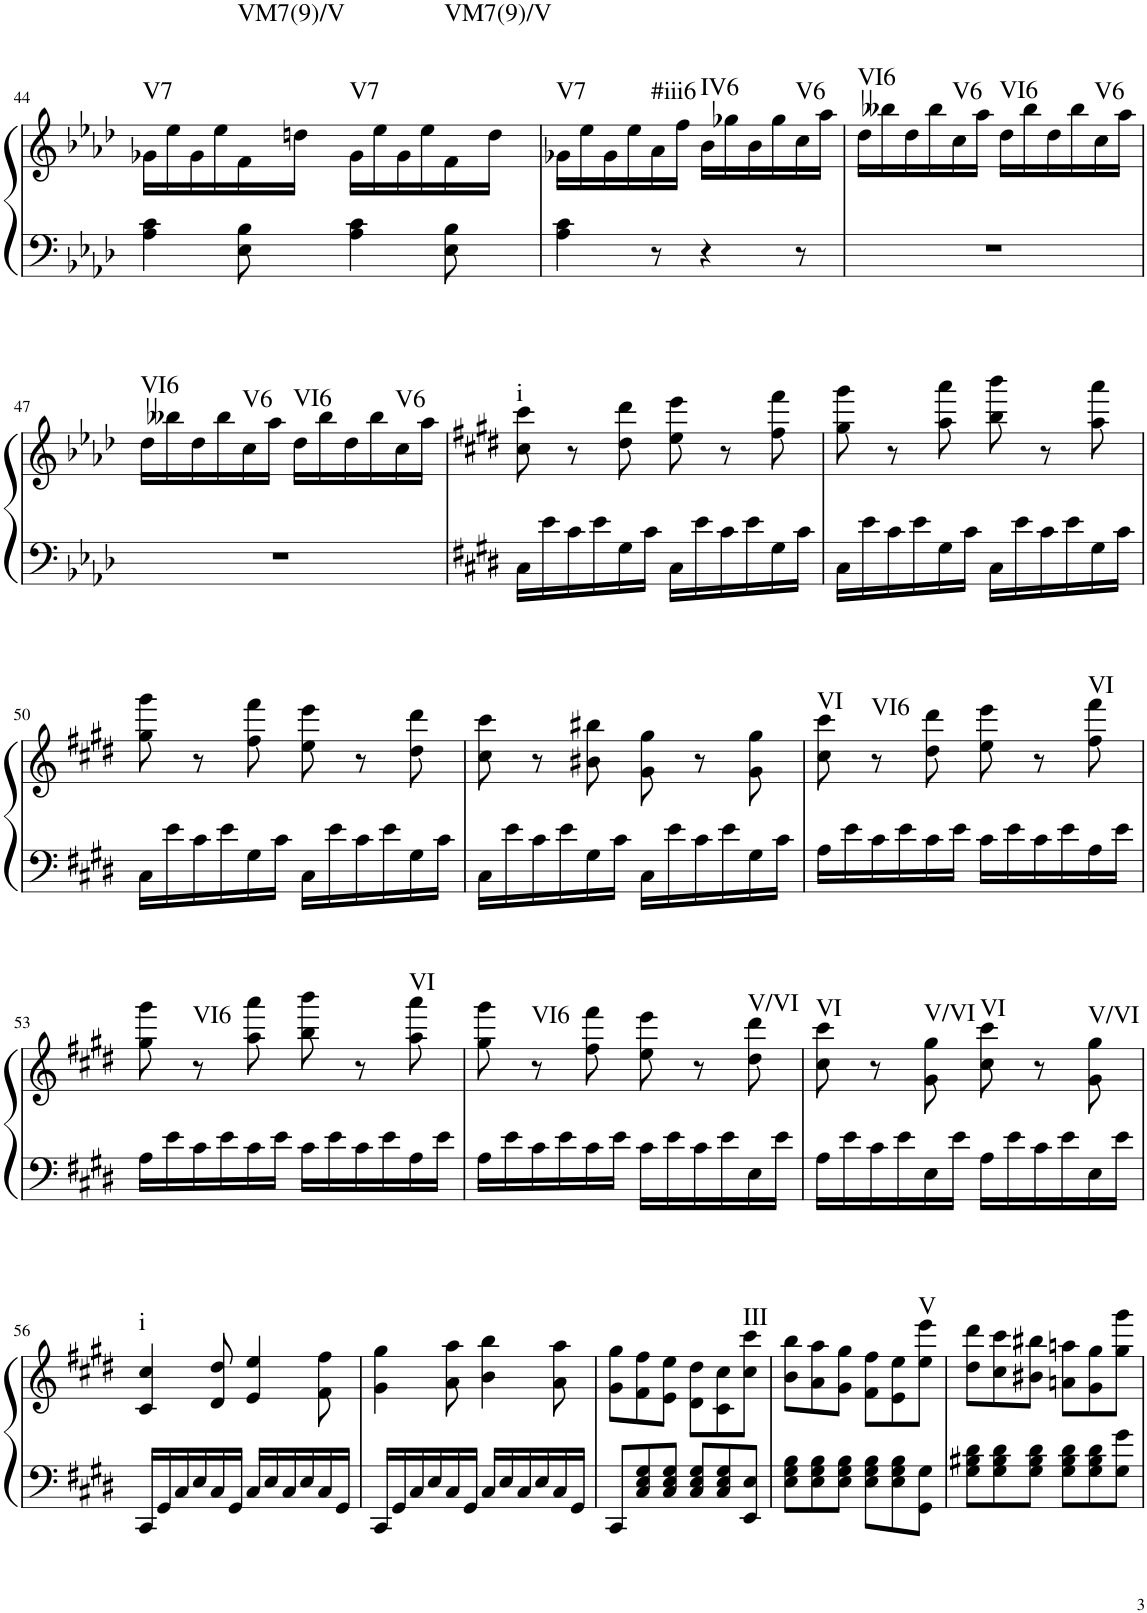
**kern	**kern	**harte
*part1	*part1	*part1
*staff2	*staff1	*
*I"Piano	*	*
*I'Pno.	*	*
!!LO:PB:g=z
*clefF4	*clefG2	*
*k[b-e-a-d-]	*k[b-e-a-d-]	*
*M6/8	*M6/8	*
=44	=44	=44
!	!	!LO:H:kt=V7
4A-\ 4c\	16g-X\LL	N
.	16ee-\	.
.	16g-\	.
.	16ee-\	.
!	!	!LO:H:kt=VM7(9)/V
8E-\ 8B-\	16f\	N
.	16ddn\JJ	.
!	!	!LO:H:kt=V7
4A-\ 4c\	16g-\LL	N
.	16ee-\	.
.	16g-\	.
.	16ee-\	.
!	!	!LO:H:kt=VM7(9)/V
8E-\ 8B-\	16f\	N
.	16dd\JJ	.
=45	=45	=45
!	!	!LO:H:kt=V7
4A-\ 4c\	16g-X\LL	N
.	16ee-\	.
.	16g-\	.
.	16ee-\	.
!	!	!LO:H:kt=#iii6
8r	16a-\	N
.	16ff\JJ	.
!	!	!LO:H:kt=IV6
4r	16b-\LL	N
.	16gg-X\	.
.	16b-\	.
.	16gg-\	.
!	!	!LO:H:kt=V6
8r	16cc\	N
.	16aa-\JJ	.
=46	=46	=46
!	!	!LO:H:kt=VI6
2.r	16dd-\LL	N
.	16bb--X\	.
.	16dd-\	.
.	16bb--\	.
!	!	!LO:H:kt=V6
.	16cc\	N
.	16aa-\JJ	.
!	!	!LO:H:kt=VI6
.	16dd-\LL	N
.	16bb--\	.
.	16dd-\	.
.	16bb--\	.
!	!	!LO:H:kt=V6
.	16cc\	N
.	16aa-\JJ	.
!!LO:LB:g=z
=47	=47	=47
!	!	!LO:H:kt=VI6
2.r	16dd-\LL	N
.	16bb--X\	.
.	16dd-\	.
.	16bb--\	.
!	!	!LO:H:kt=V6
.	16cc\	N
.	16aa-\JJ	.
!	!	!LO:H:kt=VI6
.	16dd-\LL	N
.	16bb--\	.
.	16dd-\	.
.	16bb--\	.
!	!	!LO:H:kt=V6
.	16cc\	N
.	16aa-\JJ	.
=48	=48	=48
*k[f#c#g#d#]	*k[f#c#g#d#]	*
*	*^	*
!	!	!	!LO:H:kt=i
16C#\LL	8ryy	8cc#\ 8ccc#\	N
16e\	.	.	.
16c#\	8r	8ryy	.
16e\	.	.	.
16G#\	4ryy	8dd#\ 8ddd#\	.
16c#\JJ	.	.	.
16C#\LL	.	8ee\ 8eee\	.
16e\	.	.	.
16c#\	8r	8ryy	.
16e\	.	.	.
16G#\	8ryy	8ff#\ 8fff#\	.
16c#\JJ	.	.	.
=49	=49	=49	=49
16C#\LL	8ryy	8gg#\ 8ggg#\	.
16e\	.	.	.
16c#\	8r	8ryy	.
16e\	.	.	.
16G#\	4ryy	8aa\ 8aaa\	.
16c#\JJ	.	.	.
16C#\LL	.	8bb\ 8bbb\	.
16e\	.	.	.
16c#\	8r	8ryy	.
16e\	.	.	.
16G#\	8ryy	8aa\ 8aaa\	.
16c#\JJ	.	.	.
!!LO:LB:g=z	!!
=50	=50	=50	=50
16C#\LL	8ryy	8gg#\ 8ggg#\	.
16e\	.	.	.
16c#\	8r	8ryy	.
16e\	.	.	.
16G#\	4ryy	8ff#\ 8fff#\	.
16c#\JJ	.	.	.
16C#\LL	.	8ee\ 8eee\	.
16e\	.	.	.
16c#\	8r	8ryy	.
16e\	.	.	.
16G#\	8ryy	8dd#\ 8ddd#\	.
16c#\JJ	.	.	.
=51	=51	=51	=51
16C#\LL	8ryy	8cc#\ 8ccc#\	.
16e\	.	.	.
16c#\	8r	8ryy	.
16e\	.	.	.
16G#\	4ryy	8b#X\ 8bb#X\	.
16c#\JJ	.	.	.
16C#\LL	.	8g#\ 8gg#\	.
16e\	.	.	.
16c#\	8r	8ryy	.
16e\	.	.	.
16G#\	8ryy	8g#\ 8gg#\	.
16c#\JJ	.	.	.
=52	=52	=52	=52
!	!	!	!LO:H:kt=VI
16A\LL	8ryy	8cc#\ 8ccc#\	N
16e\	.	.	.
!	!	!	!LO:H:kt=VI6
16c#\	8r	8ryy	N
16e\	.	.	.
16c#\	4ryy	8dd#\ 8ddd#\	.
16e\JJ	.	.	.
16c#\LL	.	8ee\ 8eee\	.
16e\	.	.	.
16c#\	8r	8ryy	.
16e\	.	.	.
!	!	!	!LO:H:kt=VI
16A\	8ryy	8ff#\ 8fff#\	N
16e\JJ	.	.	.
!!LO:LB:g=z	!!
=53	=53	=53	=53
16A\LL	8ryy	8gg#\ 8ggg#\	.
16e\	.	.	.
!	!	!	!LO:H:kt=VI6
16c#\	8r	8ryy	N
16e\	.	.	.
16c#\	4ryy	8aa\ 8aaa\	.
16e\JJ	.	.	.
16c#\LL	.	8bb\ 8bbb\	.
16e\	.	.	.
16c#\	8r	8ryy	.
16e\	.	.	.
!	!	!	!LO:H:kt=VI
16A\	8ryy	8aa\ 8aaa\	N
16e\JJ	.	.	.
=54	=54	=54	=54
16A\LL	8ryy	8gg#\ 8ggg#\	.
16e\	.	.	.
!	!	!	!LO:H:kt=VI6
16c#\	8r	8ryy	N
16e\	.	.	.
16c#\	4ryy	8ff#\ 8fff#\	.
16e\JJ	.	.	.
16c#\LL	.	8ee\ 8eee\	.
16e\	.	.	.
16c#\	8r	8ryy	.
16e\	.	.	.
!	!	!	!LO:H:kt=V/VI
16E\	8ryy	8dd#\ 8ddd#\	N
16e\JJ	.	.	.
=55	=55	=55	=55
!	!	!	!LO:H:kt=VI
16A\LL	8ryy	8cc#\ 8ccc#\	N
16e\	.	.	.
16c#\	8r	8ryy	.
16e\	.	.	.
!	!	!	!LO:H:n=1:kt=V/VI
!	!	!	!LO:H:n=2:kt=VI
16E\	4ryy	8g#\ 8gg#\	N N
16e\JJ	.	.	.
16A\LL	.	8cc#\ 8ccc#\	.
16e\	.	.	.
16c#\	8r	8ryy	.
16e\	.	.	.
!	!	!	!LO:H:kt=V/VI
16E\	8ryy	8g#\ 8gg#\	N
16e\JJ	.	.	.
*	*v	*v	*
!!LO:LB:g=z
=56	=56	=56
!	!	!LO:H:kt=i
16CC#/LL	4c#/ 4cc#/	N
16GG#/	.	.
16C#/	.	.
16E/	.	.
16C#/	8d#/ 8dd#/	.
16GG#/JJ	.	.
16C#/LL	4e/ 4ee/	.
16E/	.	.
16C#/	.	.
16E/	.	.
16C#/	8f#\ 8ff#\	.
16GG#/JJ	.	.
=57	=57	=57
16CC#/LL	4g#\ 4gg#\	.
16GG#/	.	.
16C#/	.	.
16E/	.	.
16C#/	8a\ 8aa\	.
16GG#/JJ	.	.
16C#/LL	4b\ 4bb\	.
16E/	.	.
16C#/	.	.
16E/	.	.
16C#/	8a\ 8aa\	.
16GG#/JJ	.	.
=58	=58	=58
8CC#/L	8g#\ 8gg#\L	.
8C#/ 8E/ 8G#/	8f#\ 8ff#\	.
8C#/ 8E/ 8G#/J	8e\ 8ee\J	.
8C#/ 8E/ 8G#/L	8d#\ 8dd#\L	.
8C#/ 8E/ 8G#/	8c#\ 8cc#\	.
!	!	!LO:H:kt=III
8EE/ 8E/J	8cc#\ 8ccc#\J	N
=59	=59	=59
8E\ 8G#\ 8B\L	8b\ 8bb\L	.
8E\ 8G#\ 8B\	8a\ 8aa\	.
8E\ 8G#\ 8B\J	8g#\ 8gg#\J	.
8E\ 8G#\ 8B\L	8f#\ 8ff#\L	.
8E\ 8G#\ 8B\	8e\ 8ee\	.
!	!	!LO:H:kt=V
8GG#\ 8G#\J	8ee\ 8eee\J	N
=60	=60	=60
8G#\ 8B#X\ 8d#\L	8dd#\ 8ddd#\L	.
8G#\ 8B#\ 8d#\	8cc#\ 8ccc#\	.
8G#\ 8B#\ 8d#\J	8b#X\ 8bb#X\J	.
8G#\ 8B#\ 8d#\L	8an\ 8aan\L	.
8G#\ 8B#\ 8d#\	8g#\ 8gg#\	.
8G#\ 8g#\J	8gg#\ 8ggg#\J	.
=	=	=
*-	*-	*-
